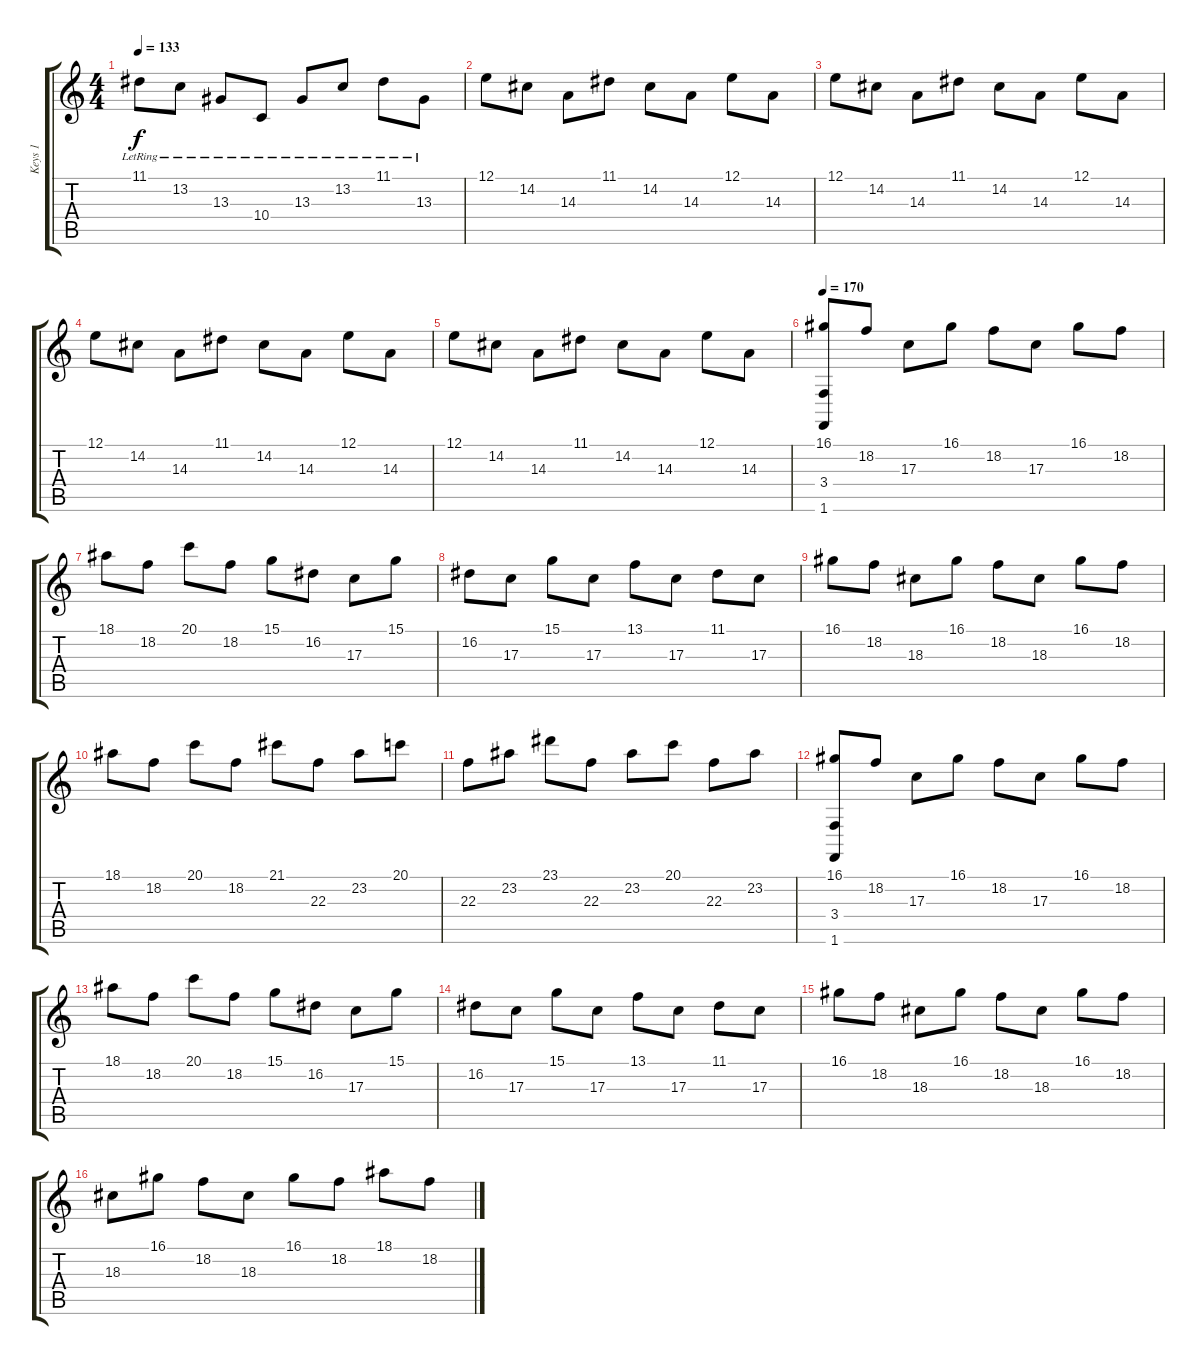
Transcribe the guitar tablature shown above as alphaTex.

\track ("Keys 1" "Keys 1") {instrument synthstrings2}
\staff {score tabs}
\tuning (E4 B3 G3 D3 A2 E2) {hide}
\ts (4 4)
\tempo 133
\clef g2
\ks c
11.1{lr}.8{dy f} 13.2{lr}.8 13.3{lr}.8 10.4{lr}.8 13.3{lr}.8 13.2{lr}.8 11.1{lr}.8 13.3{lr}.8 |
12.1.8 14.2.8 14.3.8 11.1.8 14.2.8 14.3.8 12.1.8 14.3.8 |
12.1.8 14.2.8 14.3.8 11.1.8 14.2.8 14.3.8 12.1.8 14.3.8 |
12.1.8 14.2.8 14.3.8 11.1.8 14.2.8 14.3.8 12.1.8 14.3.8 |
12.1.8 14.2.8 14.3.8 11.1.8 14.2.8 14.3.8 12.1.8 14.3.8 |
\tempo 170
(16.1 3.4 1.6).8 18.2.8 17.3.8 16.1.8 18.2.8 17.3.8 16.1.8 18.2.8 |
18.1.8 18.2.8 20.1.8 18.2.8 15.1.8 16.2.8 17.3.8 15.1.8 |
16.2.8 17.3.8 15.1.8 17.3.8 13.1.8 17.3.8 11.1.8 17.3.8 |
16.1.8 18.2.8 18.3.8 16.1.8 18.2.8 18.3.8 16.1.8 18.2.8 |
18.1.8 18.2.8 20.1.8 18.2.8 21.1.8 22.3.8 23.2.8 20.1.8 |
22.3.8 23.2.8 23.1.8 22.3.8 23.2.8 20.1.8 22.3.8 23.2.8 |
(16.1 3.4 1.6).8 18.2.8 17.3.8 16.1.8 18.2.8 17.3.8 16.1.8 18.2.8 |
18.1.8 18.2.8 20.1.8 18.2.8 15.1.8 16.2.8 17.3.8 15.1.8 |
16.2.8 17.3.8 15.1.8 17.3.8 13.1.8 17.3.8 11.1.8 17.3.8 |
16.1.8 18.2.8 18.3.8 16.1.8 18.2.8 18.3.8 16.1.8 18.2.8 |
18.3.8 16.1.8 18.2.8 18.3.8 16.1.8 18.2.8 18.1.8 18.2.8
